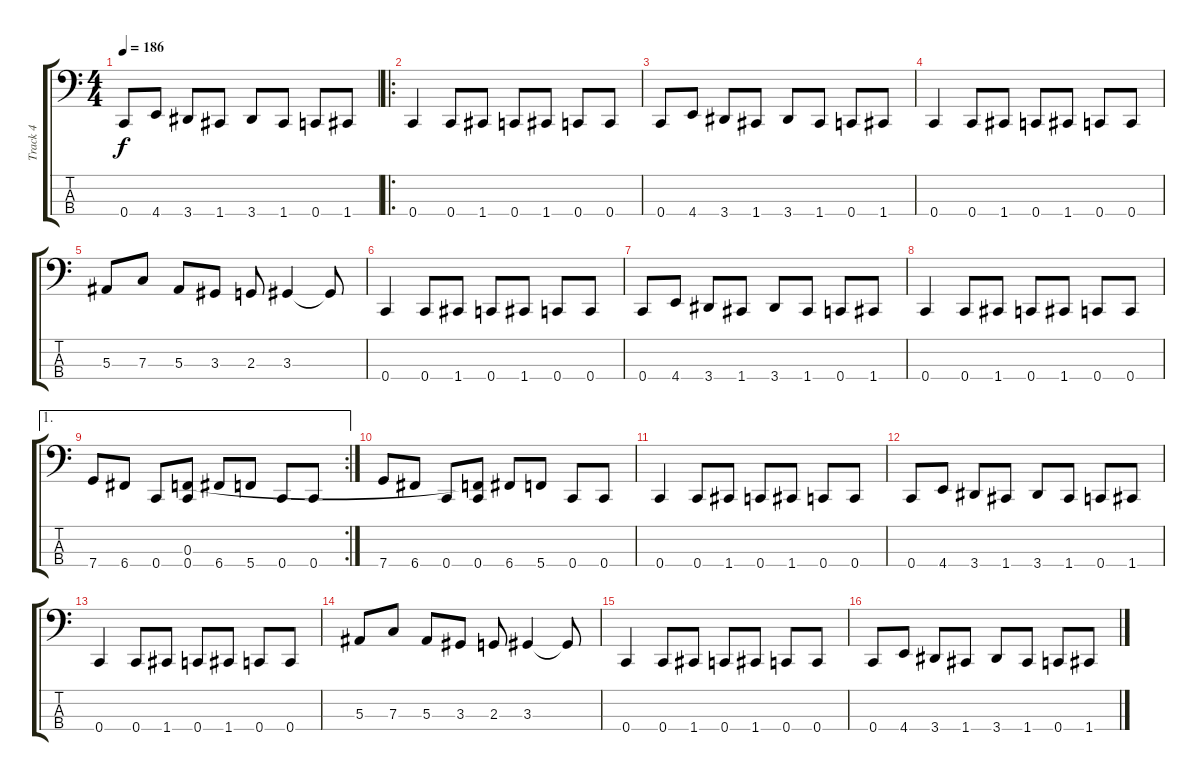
\track ("Track 4" "Track 4") {instrument electricbasspick}
\staff {score tabs}
\tuning (Eb2 Bb1 F1 C1) {hide}
\ts (4 4)
\tempo 186
\clef f4
\ks c
0.4.8{dy f} 4.4.8 3.4.8 1.4.8 3.4.8 1.4.8 0.4.8 1.4.8 |
\ro
0.4.4 0.4.8 1.4.8 0.4.8 1.4.8 0.4.8 0.4.8 |
0.4.8 4.4.8 3.4.8 1.4.8 3.4.8 1.4.8 0.4.8 1.4.8 |
0.4.4 0.4.8 1.4.8 0.4.8 1.4.8 0.4.8 0.4.8 |
5.3.8 7.3.8 5.3.8 3.3.8 2.3.8 3.3.4 3.3{t}.8 |
0.4.4 0.4.8 1.4.8 0.4.8 1.4.8 0.4.8 0.4.8 |
0.4.8 4.4.8 3.4.8 1.4.8 3.4.8 1.4.8 0.4.8 1.4.8 |
0.4.4 0.4.8 1.4.8 0.4.8 1.4.8 0.4.8 0.4.8 |
\ae 1
\rc 2
7.4.8 6.4.8 0.4.8 (0.3 0.4).8 6.4.8 5.4.8 0.4.8 0.4.8 |
7.4.8 6.4.8 0.4.8 (0.3{t} 0.4).8 6.4.8 5.4.8 0.4.8 0.4.8 |
0.4.4 0.4.8 1.4.8 0.4.8 1.4.8 0.4.8 0.4.8 |
0.4.8 4.4.8 3.4.8 1.4.8 3.4.8 1.4.8 0.4.8 1.4.8 |
0.4.4 0.4.8 1.4.8 0.4.8 1.4.8 0.4.8 0.4.8 |
5.3.8 7.3.8 5.3.8 3.3.8 2.3.8 3.3.4 3.3{t}.8 |
0.4.4 0.4.8 1.4.8 0.4.8 1.4.8 0.4.8 0.4.8 |
0.4.8 4.4.8 3.4.8 1.4.8 3.4.8 1.4.8 0.4.8 1.4.8
